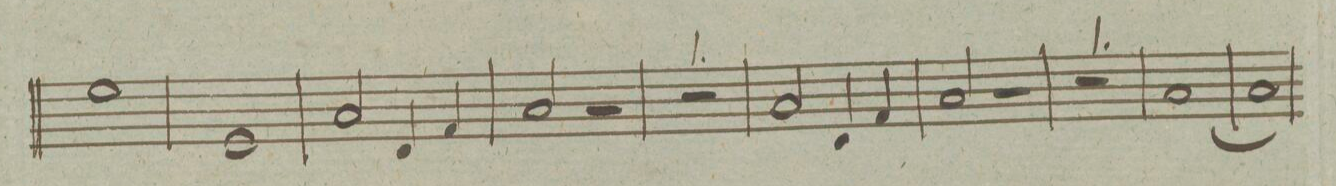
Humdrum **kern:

**kern	**dynam
*I"Fagotto Primo	*
*clefF4	*
*k[]	*
*met(c|)	*
*M2/2	*
1G\	.
=239	=239
1GG/	.
=240	=240
2C/	.
4FF/	.
4AA/	.
=241	=241
2C/	.
2r	.
=242	=242
1r	.
=243	=243
2C/	.
4FF/	.
4AA/	.
=244	=244
2C/	.
2r	.
=245	=245
1r	.
=246	=246
[1C/	.
=247	=247
1C/_	.
=248	=248
*-	*-
